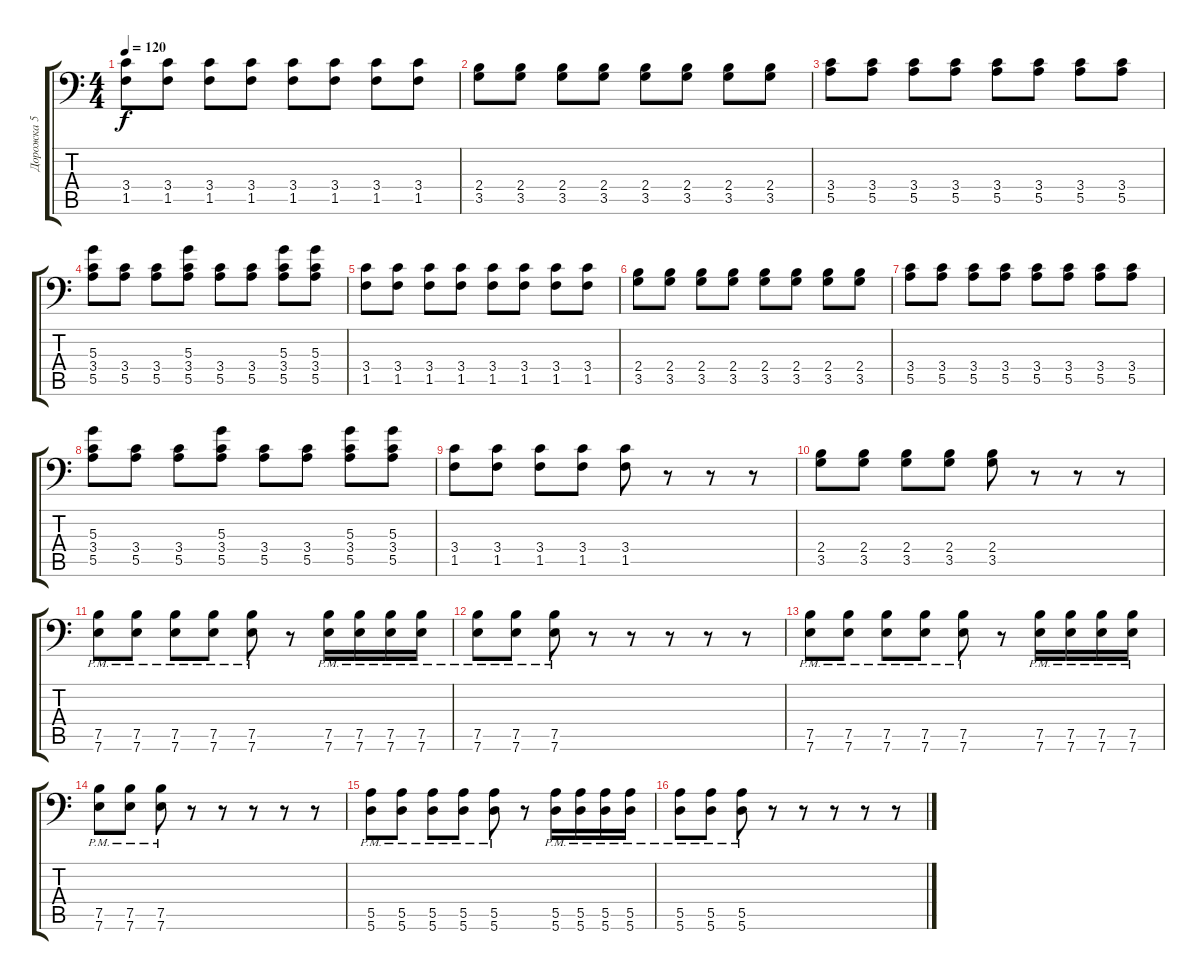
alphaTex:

\track ("Дорожка 5" "Дорожка 5") {instrument distortionguitar}
\staff {score tabs}
\tuning (B3 Gb3 D3 A2 E2 A1) {hide}
\ts (4 4)
\tempo 120
\clef f4
\ks c
(3.4 1.5).8{dy f} (3.4 1.5).8 (3.4 1.5).8 (3.4 1.5).8 (3.4 1.5).8 (3.4 1.5).8 (3.4 1.5).8 (3.4 1.5).8 |
(2.4 3.5).8 (2.4 3.5).8 (2.4 3.5).8 (2.4 3.5).8 (2.4 3.5).8 (2.4 3.5).8 (2.4 3.5).8 (2.4 3.5).8 |
(3.4 5.5).8 (3.4 5.5).8 (3.4 5.5).8 (3.4 5.5).8 (3.4 5.5).8 (3.4 5.5).8 (3.4 5.5).8 (3.4 5.5).8 |
(5.3 3.4 5.5).8 (3.4 5.5).8 (3.4 5.5).8 (5.3 3.4 5.5).8 (3.4 5.5).8 (3.4 5.5).8 (5.3 3.4 5.5).8 (5.3 3.4 5.5).8 |
(3.4 1.5).8 (3.4 1.5).8 (3.4 1.5).8 (3.4 1.5).8 (3.4 1.5).8 (3.4 1.5).8 (3.4 1.5).8 (3.4 1.5).8 |
(2.4 3.5).8 (2.4 3.5).8 (2.4 3.5).8 (2.4 3.5).8 (2.4 3.5).8 (2.4 3.5).8 (2.4 3.5).8 (2.4 3.5).8 |
(3.4 5.5).8 (3.4 5.5).8 (3.4 5.5).8 (3.4 5.5).8 (3.4 5.5).8 (3.4 5.5).8 (3.4 5.5).8 (3.4 5.5).8 |
(5.3 3.4 5.5).8 (3.4 5.5).8 (3.4 5.5).8 (5.3 3.4 5.5).8 (3.4 5.5).8 (3.4 5.5).8 (5.3 3.4 5.5).8 (5.3 3.4 5.5).8 |
(3.4 1.5).8 (3.4 1.5).8 (3.4 1.5).8 (3.4 1.5).8 (3.4 1.5).8 r.8 r.8 r.8 |
(2.4 3.5).8 (2.4 3.5).8 (2.4 3.5).8 (2.4 3.5).8 (2.4 3.5).8 r.8 r.8 r.8 |
(7.5{pm} 7.6{pm}).8 (7.5{pm} 7.6{pm}).8 (7.5{pm} 7.6{pm}).8 (7.5{pm} 7.6{pm}).8 (7.5{pm} 7.6{pm}).8 r.8 (7.5{pm} 7.6{pm}).16 (7.5{pm} 7.6{pm}).16 (7.5{pm} 7.6{pm}).16 (7.5{pm} 7.6{pm}).16 |
(7.5{pm} 7.6{pm}).8 (7.5{pm} 7.6{pm}).8 (7.5{pm} 7.6{pm}).8 r.8 r.8 r.8 r.8 r.8 |
(7.5{pm} 7.6{pm}).8 (7.5{pm} 7.6{pm}).8 (7.5{pm} 7.6{pm}).8 (7.5{pm} 7.6{pm}).8 (7.5{pm} 7.6{pm}).8 r.8 (7.5{pm} 7.6{pm}).16 (7.5{pm} 7.6{pm}).16 (7.5{pm} 7.6{pm}).16 (7.5{pm} 7.6{pm}).16 |
(7.5{pm} 7.6{pm}).8 (7.5{pm} 7.6{pm}).8 (7.5{pm} 7.6{pm}).8 r.8 r.8 r.8 r.8 r.8 |
(5.5{pm} 5.6{pm}).8 (5.5{pm} 5.6{pm}).8 (5.5{pm} 5.6{pm}).8 (5.5{pm} 5.6{pm}).8 (5.5{pm} 5.6{pm}).8 r.8 (5.5{pm} 5.6{pm}).16 (5.5{pm} 5.6{pm}).16 (5.5{pm} 5.6{pm}).16 (5.5{pm} 5.6{pm}).16 |
(5.5{pm} 5.6{pm}).8 (5.5{pm} 5.6{pm}).8 (5.5{pm} 5.6{pm}).8 r.8 r.8 r.8 r.8 r.8
